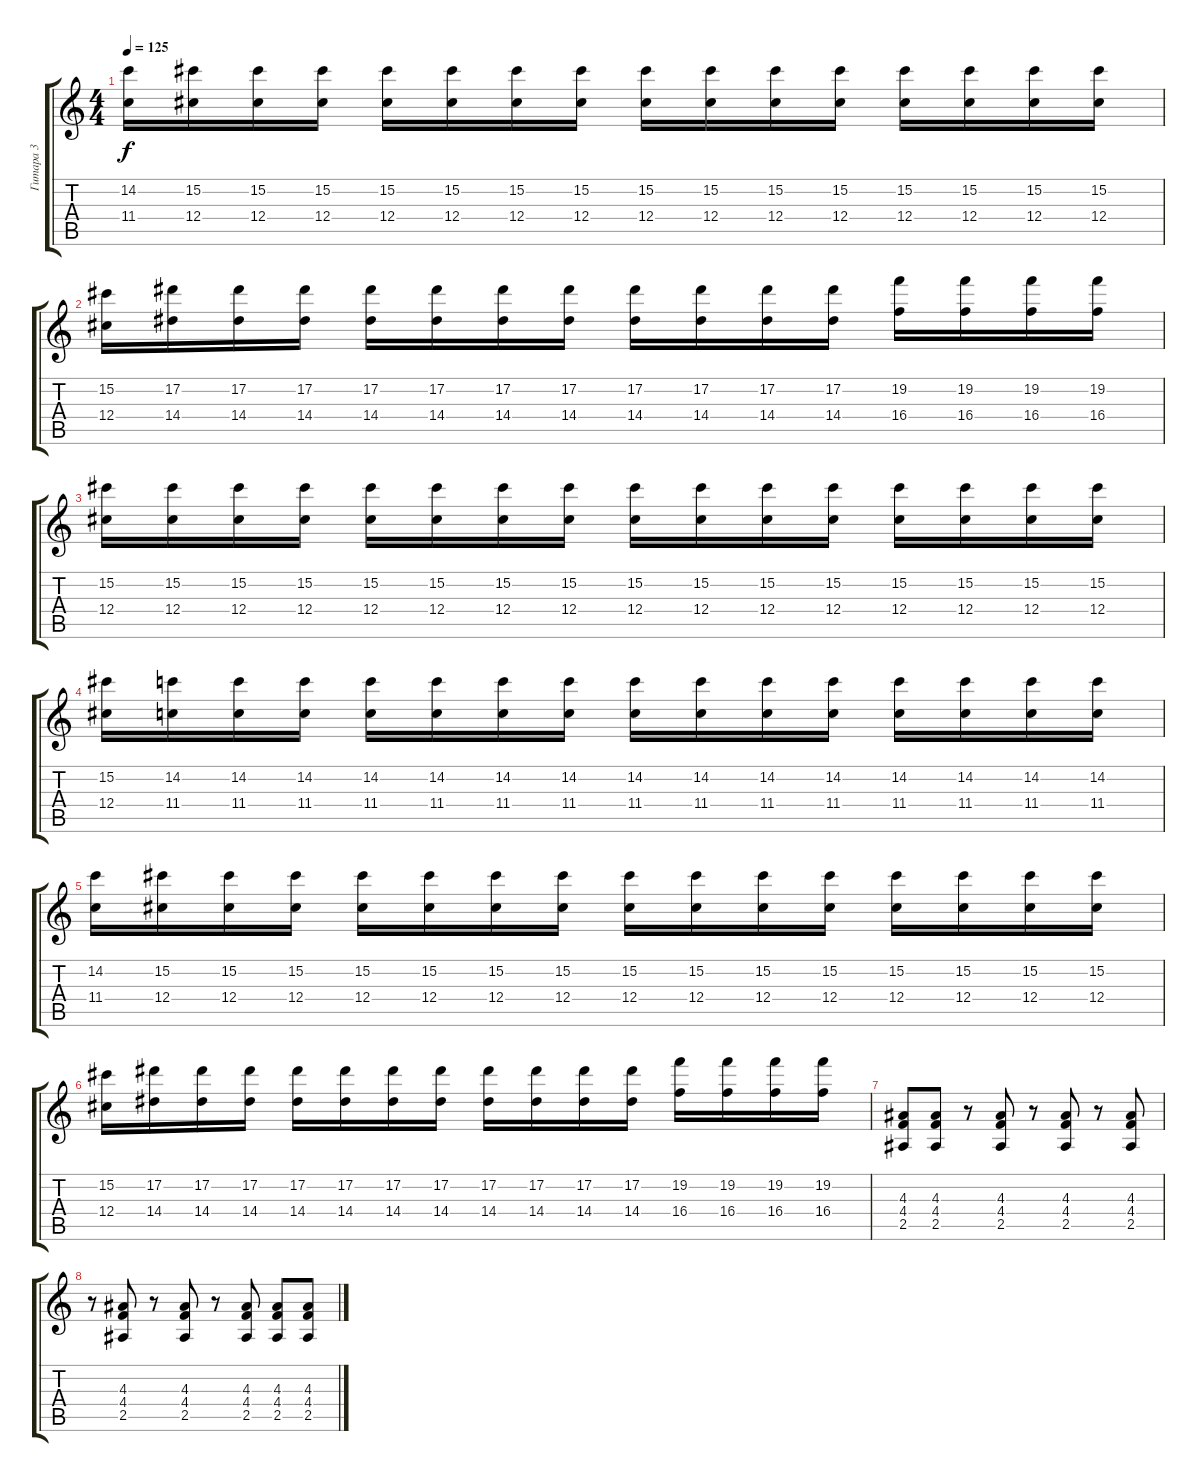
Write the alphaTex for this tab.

\track ("Гитара 3" "Гитара 3") {instrument electricguitarclean}
\staff {score tabs}
\tuning (Eb4 Bb3 Gb3 Db3 Ab2 Db2) {hide}
\ts (4 4)
\tempo 125
\clef g2
\ks c
(14.2 11.4).16{dy f} (15.2 12.4).16 (15.2 12.4).16 (15.2 12.4).16 (15.2 12.4).16 (15.2 12.4).16 (15.2 12.4).16 (15.2 12.4).16 (15.2 12.4).16 (15.2 12.4).16 (15.2 12.4).16 (15.2 12.4).16 (15.2 12.4).16 (15.2 12.4).16 (15.2 12.4).16 (15.2 12.4).16 |
(15.2 12.4).16 (17.2 14.4).16 (17.2 14.4).16 (17.2 14.4).16 (17.2 14.4).16 (17.2 14.4).16 (17.2 14.4).16 (17.2 14.4).16 (17.2 14.4).16 (17.2 14.4).16 (17.2 14.4).16 (17.2 14.4).16 (19.2 16.4).16 (19.2 16.4).16 (19.2 16.4).16 (19.2 16.4).16 |
(15.2 12.4).16 (15.2 12.4).16 (15.2 12.4).16 (15.2 12.4).16 (15.2 12.4).16 (15.2 12.4).16 (15.2 12.4).16 (15.2 12.4).16 (15.2 12.4).16 (15.2 12.4).16 (15.2 12.4).16 (15.2 12.4).16 (15.2 12.4).16 (15.2 12.4).16 (15.2 12.4).16 (15.2 12.4).16 |
(15.2 12.4).16 (14.2 11.4).16 (14.2 11.4).16 (14.2 11.4).16 (14.2 11.4).16 (14.2 11.4).16 (14.2 11.4).16 (14.2 11.4).16 (14.2 11.4).16 (14.2 11.4).16 (14.2 11.4).16 (14.2 11.4).16 (14.2 11.4).16 (14.2 11.4).16 (14.2 11.4).16 (14.2 11.4).16 |
(14.2 11.4).16 (15.2 12.4).16 (15.2 12.4).16 (15.2 12.4).16 (15.2 12.4).16 (15.2 12.4).16 (15.2 12.4).16 (15.2 12.4).16 (15.2 12.4).16 (15.2 12.4).16 (15.2 12.4).16 (15.2 12.4).16 (15.2 12.4).16 (15.2 12.4).16 (15.2 12.4).16 (15.2 12.4).16 |
(15.2 12.4).16 (17.2 14.4).16 (17.2 14.4).16 (17.2 14.4).16 (17.2 14.4).16 (17.2 14.4).16 (17.2 14.4).16 (17.2 14.4).16 (17.2 14.4).16 (17.2 14.4).16 (17.2 14.4).16 (17.2 14.4).16 (19.2 16.4).16 (19.2 16.4).16 (19.2 16.4).16 (19.2 16.4).16 |
(4.3 4.4 2.5).8 (4.3 4.4 2.5).8 r.8 (4.3 4.4 2.5).8 r.8 (4.3 4.4 2.5).8 r.8 (4.3 4.4 2.5).8 |
r.8 (4.3 4.4 2.5).8 r.8 (4.3 4.4 2.5).8 r.8 (4.3 4.4 2.5).8 (4.3 4.4 2.5).8 (4.3 4.4 2.5).8
